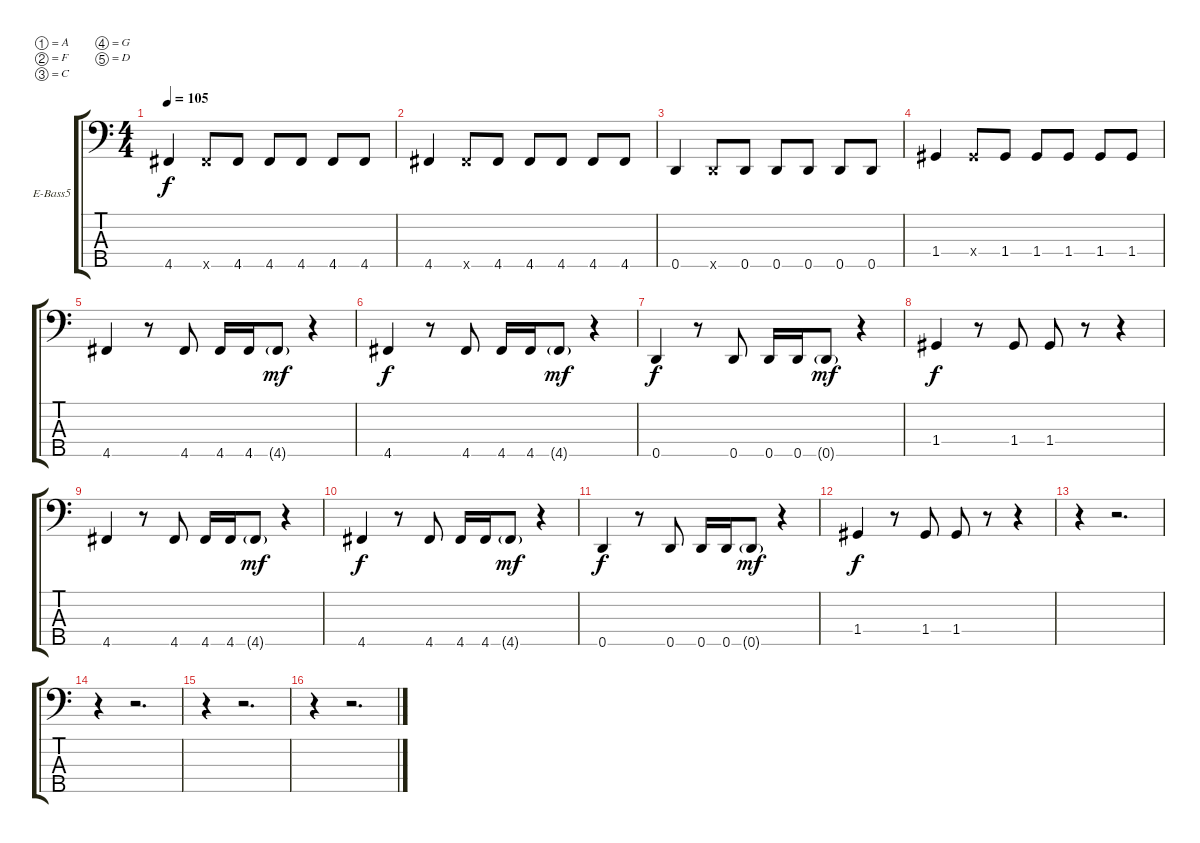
\bracketExtendMode groupsimilarinstruments
\firstSystemTrackNameOrientation horizontal
\otherSystemsTrackNameOrientation horizontal
\track ("Äîðîæêà 5" "E-Bass5") {instrument electricbassfinger}
\staff {score tabs}
\tuning (A2 F2 C2 G1 D1)
\ts (4 4)
\tempo 105
\clef f4
\ks c
4.5.4{dy f} 4.5{x}.8 4.5.8 4.5.8 4.5.8 4.5.8 4.5.8 |
4.5.4 4.5{x}.8 4.5.8 4.5.8 4.5.8 4.5.8 4.5.8 |
0.5.4 0.5{x}.8 0.5.8 0.5.8 0.5.8 0.5.8 0.5.8 |
1.4.4 1.4{x}.8 1.4.8 1.4.8 1.4.8 1.4.8 1.4.8 |
4.5.4 r.8 4.5.8 4.5.16 4.5.16 4.5{g}.8{dy mf} r.4 |
4.5.4{dy f} r.8 4.5.8 4.5.16 4.5.16 4.5{g}.8{dy mf} r.4 |
0.5.4{dy f} r.8 0.5.8 0.5.16 0.5.16 0.5{g}.8{dy mf} r.4 |
1.4.4{dy f} r.8 1.4.8 1.4.8 r.8 r.4 |
4.5.4 r.8 4.5.8 4.5.16 4.5.16 4.5{g}.8{dy mf} r.4 |
4.5.4{dy f} r.8 4.5.8 4.5.16 4.5.16 4.5{g}.8{dy mf} r.4 |
0.5.4{dy f} r.8 0.5.8 0.5.16 0.5.16 0.5{g}.8{dy mf} r.4 |
1.4.4{dy f} r.8 1.4.8 1.4.8 r.8 r.4 |
r.4 r.2{d} |
r.4 r.2{d} |
r.4 r.2{d} |
r.4 r.2{d}
